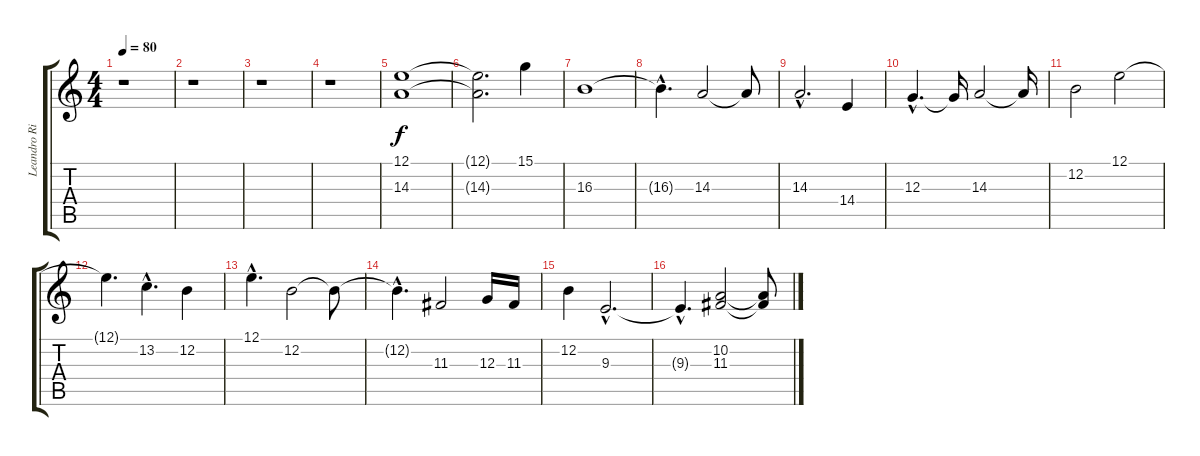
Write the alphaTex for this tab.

\track ("Leandro Rizzi" "Leandro Ri") {instrument flute}
\staff {score tabs}
\tuning (E4 B3 G3 D3 A2 E2) {hide}
\ts (4 4)
\tempo 80
\clef g2
\ks c
r.1{dy f instrument flute} |
r.1 |
r.1 |
r.1 |
(12.1 14.3).1 |
(12.1{t} 14.3{t}).2{d} 15.1.4 |
16.3.1 |
16.3{hac t}.4{d} 14.3.2 14.3{t}.8 |
14.3{hac}.2{d} 14.4.4 |
12.3{hac}.4{d} 12.3{t}.16 14.3.2 14.3{t}.16 |
12.2.2 12.1.2 |
12.1{t}.4{d} 13.2{hac}.4{d} 12.2.4 |
12.1{hac}.4{d} 12.2.2 12.2{t}.8 |
12.2{hac t}.4{d} 11.3.2 12.3.16 11.3.16 |
12.2.4 9.3{hac}.2{d} |
9.3{hac t}.4{d} (10.2 11.3).2 (10.2{t} 11.3{t}).8
